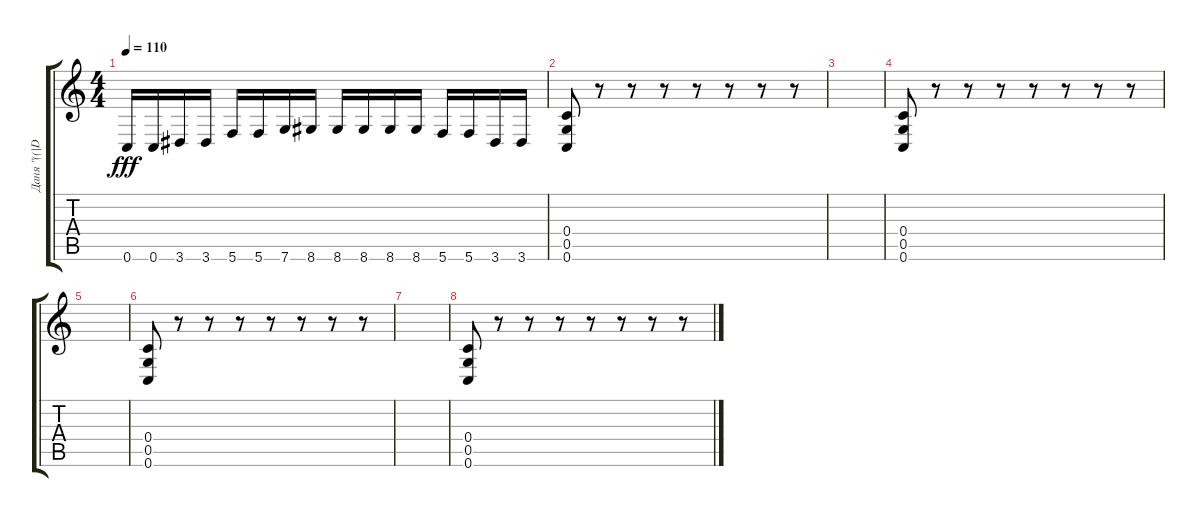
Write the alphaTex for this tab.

\track ("Даня \"((|DistortioN|)) \" Туманов" "Даня \"((|D") {instrument distortionguitar}
\staff {score tabs}
\tuning (D4 A3 F3 C3 G2 C2) {hide}
\ts (4 4)
\tempo 110
\clef g2
\ks c
0.6.16{dy fff} 0.6.16 3.6.16 3.6.16 5.6.16 5.6.16 7.6.16 8.6.16 8.6.16 8.6.16 8.6.16 8.6.16 5.6.16 5.6.16 3.6.16 3.6.16 |
(0.4 0.5 0.6).8 r.8 r.8 r.8 r.8 r.8 r.8 r.8 |
|
(0.4 0.5 0.6).8 r.8 r.8 r.8 r.8 r.8 r.8 r.8 |
|
(0.4 0.5 0.6).8 r.8 r.8 r.8 r.8 r.8 r.8 r.8 |
|
(0.4 0.5 0.6).8 r.8 r.8 r.8 r.8 r.8 r.8 r.8
